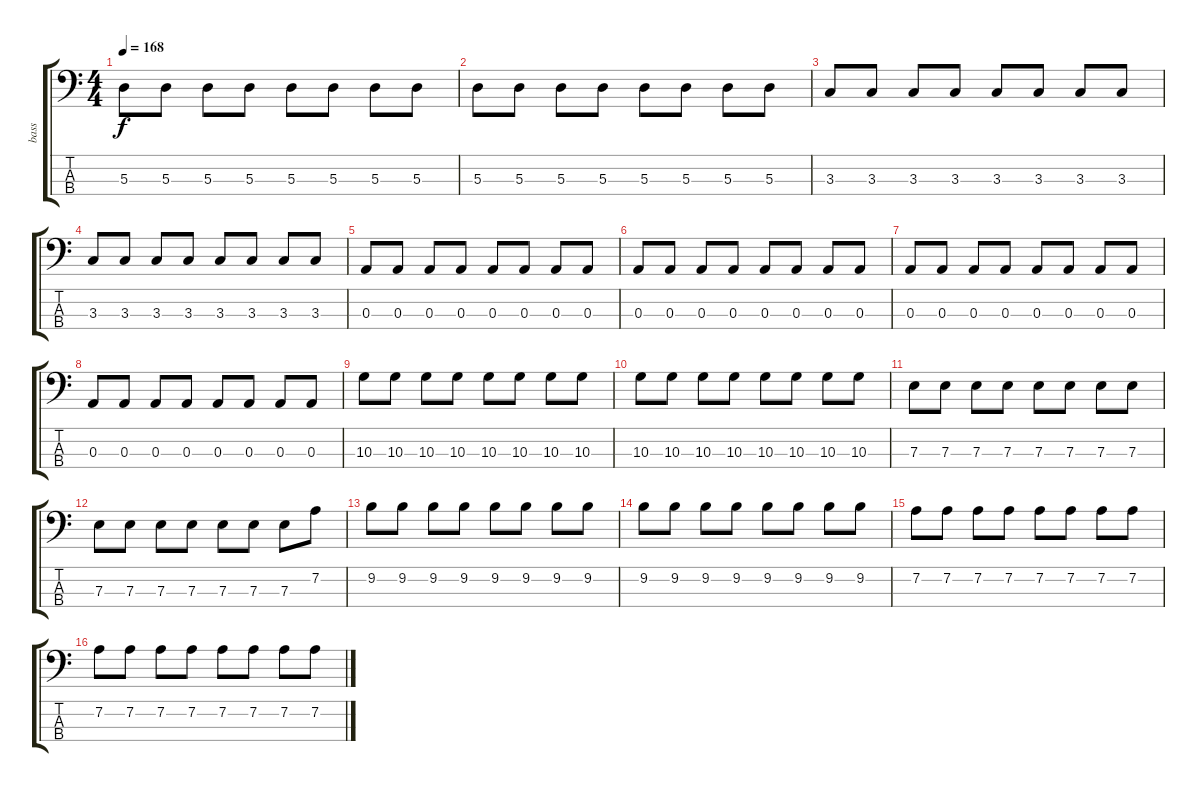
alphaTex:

\track ("bass" "bass") {instrument electricbasspick}
\staff {score tabs}
\tuning (G2 D2 A1 E1) {hide}
\ts (4 4)
\tempo 168
\clef f4
\ks c
5.3.8{dy f} 5.3.8 5.3.8 5.3.8 5.3.8 5.3.8 5.3.8 5.3.8 |
5.3.8 5.3.8 5.3.8 5.3.8 5.3.8 5.3.8 5.3.8 5.3.8 |
3.3.8 3.3.8 3.3.8 3.3.8 3.3.8 3.3.8 3.3.8 3.3.8 |
3.3.8 3.3.8 3.3.8 3.3.8 3.3.8 3.3.8 3.3.8 3.3.8 |
0.3.8 0.3.8 0.3.8 0.3.8 0.3.8 0.3.8 0.3.8 0.3.8 |
0.3.8 0.3.8 0.3.8 0.3.8 0.3.8 0.3.8 0.3.8 0.3.8 |
0.3.8 0.3.8 0.3.8 0.3.8 0.3.8 0.3.8 0.3.8 0.3.8 |
0.3.8 0.3.8 0.3.8 0.3.8 0.3.8 0.3.8 0.3.8 0.3.8 |
10.3.8 10.3.8 10.3.8 10.3.8 10.3.8 10.3.8 10.3.8 10.3.8 |
10.3.8 10.3.8 10.3.8 10.3.8 10.3.8 10.3.8 10.3.8 10.3.8 |
7.3.8 7.3.8 7.3.8 7.3.8 7.3.8 7.3.8 7.3.8 7.3.8 |
7.3.8 7.3.8 7.3.8 7.3.8 7.3.8 7.3.8 7.3.8 7.2.8 |
9.2.8 9.2.8 9.2.8 9.2.8 9.2.8 9.2.8 9.2.8 9.2.8 |
9.2.8 9.2.8 9.2.8 9.2.8 9.2.8 9.2.8 9.2.8 9.2.8 |
7.2.8 7.2.8 7.2.8 7.2.8 7.2.8 7.2.8 7.2.8 7.2.8 |
7.2.8 7.2.8 7.2.8 7.2.8 7.2.8 7.2.8 7.2.8 7.2.8
